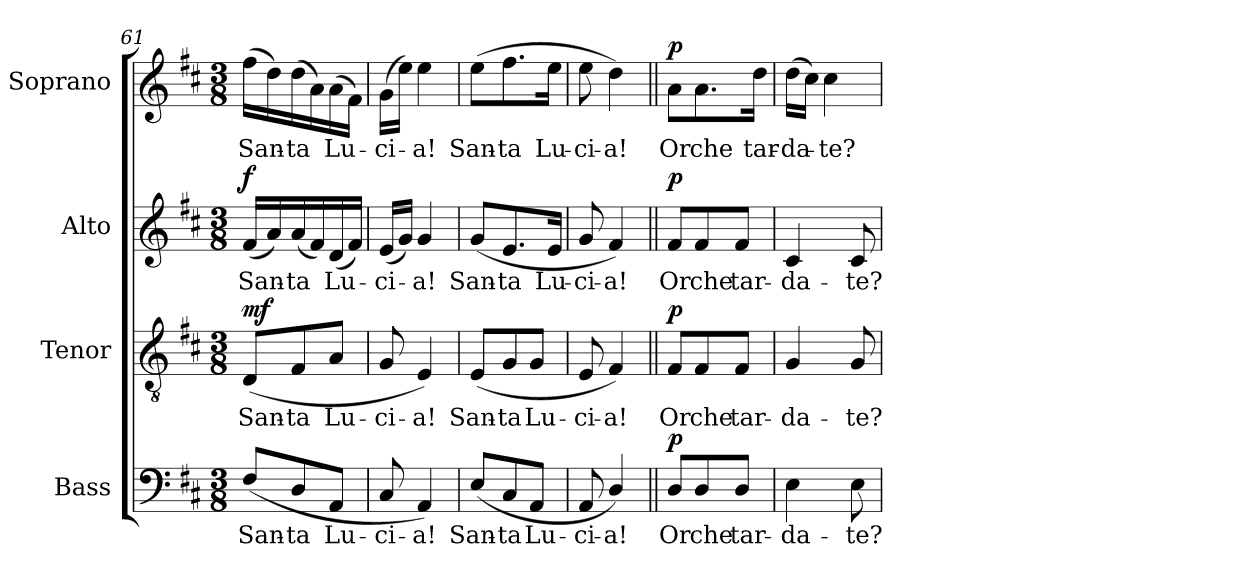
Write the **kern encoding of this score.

**kern	**text	**dynam	**kern	**text	**dynam	**kern	**text	**dynam	**kern	**text	**dynam
*part4	*part4	*part4	*part3	*part3	*part3	*part2	*part2	*part2	*part1	*part1	*part1
*staff4	*staff4	*staff4	*staff3	*staff3	*staff3	*staff2	*staff2	*staff2	*staff1	*staff1	*staff1
*I"Bass	*	*	*I"Tenor	*	*	*I"Alto	*	*	*I"Soprano	*	*
*I'B.	*	*	*I'T.	*	*	*I'A.	*	*	*I'S.	*	*
*clefF4	*	*	*clefGv2	*	*	*clefG2	*	*	*clefG2	*	*
*	*	*	*ITrd7c12	*	*	*	*	*	*	*	*
*k[f#c#]	*	*	*k[f#c#]	*	*	*k[f#c#]	*	*	*k[f#c#]	*	*
*D:	*	*	*D:	*	*	*D:	*	*	*D:	*	*
*M3/8	*	*	*M3/8	*	*	*M3/8	*	*	*M3/8	*	*
=61	=61	=61	=61	=61	=61	=61	=61	=61	=61	=61	=61
!	!LO:LY:b:color=#000000	!	!	!	!	!	!	!	!	!	!
!	!	!	!	!LO:LY:b:color=#000000	!	!	!	!	!	!	!
!	!	!	!	!	!	!	!LO:LY:b:color=#000000	!	!	!	!
!	!	!	!	!	!	!	!	!	!	!LO:LY:b:color=#000000	!
(8F#i/L	San-	.	(8DDi/L	San-	mf	(16f#i/LL	San-	f	(16ff#i\LL	San-	.
.	.	.	.	.	.	16ai/)	.	.	16ddi\)	.	.
!	!LO:LY:b:color=#000000	!	!	!	!	!	!	!	!	!	!
!	!	!	!	!LO:LY:b:color=#000000	!	!	!	!	!	!	!
!	!	!	!	!	!	!	!LO:LY:b:color=#000000	!	!	!	!
!	!	!	!	!	!	!	!	!	!	!LO:LY:b:color=#000000	!
8Di/	-ta	.	8FF#i/	-ta	.	(16ai/	-ta	.	(16ddi\	-ta	.
.	.	.	.	.	.	16f#i/)	.	.	16ai\)	.	.
!	!LO:LY:b:color=#000000	!	!	!	!	!	!	!	!	!	!
!	!	!	!	!LO:LY:b:color=#000000	!	!	!	!	!	!	!
!	!	!	!	!	!	!	!LO:LY:b:color=#000000	!	!	!	!
!	!	!	!	!	!	!	!	!	!	!LO:LY:b:color=#000000	!
8AAi/J	Lu-	.	8AAi/J	Lu-	.	(16di/	Lu-	.	(16ai\	Lu-	.
.	.	.	.	.	.	16f#i/JJ)	.	.	16f#i\JJ)	.	.
=62	=62	=62	=62	=62	=62	=62	=62	=62	=62	=62	=62
!	!LO:LY:b:color=#000000	!	!	!	!	!	!	!	!	!	!
!	!	!	!	!LO:LY:b:color=#000000	!	!	!	!	!	!	!
!	!	!	!	!	!	!	!LO:LY:b:color=#000000	!	!	!	!
!	!	!	!	!	!	!	!	!	!	!LO:LY:b:color=#000000	!
8C#i/	-ci-	.	8GGi/	-ci-	.	(16ei/LL	-ci-	.	(16gi\LL	-ci-	.
.	.	.	.	.	.	16gi/JJ)	.	.	16eei\JJ)	.	.
!	!LO:LY:b:color=#000000	!	!	!	!	!	!	!	!	!	!
!	!	!	!	!LO:LY:b:color=#000000	!	!	!	!	!	!	!
!	!	!	!	!	!	!	!LO:LY:b:color=#000000	!	!	!	!
!	!	!	!	!	!	!	!	!	!	!LO:LY:b:color=#000000	!
4AAi/)	-a!	.	4EEi/)	-a!	.	4gi/	-a!	.	4eei\	-a!	.
=63	=63	=63	=63	=63	=63	=63	=63	=63	=63	=63	=63
!	!LO:LY:b:color=#000000	!	!	!	!	!	!	!	!	!	!
!	!	!	!	!LO:LY:b:color=#000000	!	!	!	!	!	!	!
!	!	!	!	!	!	!	!LO:LY:b:color=#000000	!	!	!	!
!	!	!	!	!	!	!	!	!	!	!LO:LY:b:color=#000000	!
(8Ei/L	San-	.	(8EEi/L	San-	.	(8gi/L	San-	.	(8eei\L	San-	.
!	!LO:LY:b:color=#000000	!	!	!	!	!	!	!	!	!	!
!	!	!	!	!LO:LY:b:color=#000000	!	!	!	!	!	!	!
!	!	!	!	!	!	!	!LO:LY:b:color=#000000	!	!	!	!
!	!	!	!	!	!	!	!	!	!	!LO:LY:b:color=#000000	!
8C#i/	-ta	.	8GGi/	-ta	.	8.ei/	-ta	.	8.ff#i\	-ta	.
!	!LO:LY:b:color=#000000	!	!	!	!	!	!	!	!	!	!
!	!	!	!	!LO:LY:b:color=#000000	!	!	!	!	!	!	!
8AAi/J	Lu-	.	8GGi/J	Lu-	.	.	.	.	.	.	.
!	!	!	!	!	!	!	!LO:LY:b:color=#000000	!	!	!	!
!	!	!	!	!	!	!	!	!	!	!LO:LY:b:color=#000000	!
.	.	.	.	.	.	16ei/Jk	Lu-	.	16eei\Jk	Lu-	.
!!LO:PB:g=z
=64	=64	=64	=64	=64	=64	=64	=64	=64	=64	=64	=64
!	!LO:LY:b:color=#000000	!	!	!	!	!	!	!	!	!	!
!	!	!	!	!LO:LY:b:color=#000000	!	!	!	!	!	!	!
!	!	!	!	!	!	!	!LO:LY:b:color=#000000	!	!	!	!
!	!	!	!	!	!	!	!	!	!	!LO:LY:b:color=#000000	!
8AAi/	-ci-	.	8EEi/	-ci-	.	8gi/	-ci-	.	8eei\	-ci-	.
!	!LO:LY:b:color=#000000	!	!	!	!	!	!	!	!	!	!
!	!	!	!	!LO:LY:b:color=#000000	!	!	!	!	!	!	!
!	!	!	!	!	!	!	!LO:LY:b:color=#000000	!	!	!	!
!	!	!	!	!	!	!	!	!	!	!LO:LY:b:color=#000000	!
4Di/)	-a!	.	4FF#i/)	-a!	.	4f#i/)	-a!	.	4ddi\)	-a!	.
=65||	=65||	=65||	=65||	=65||	=65||	=65||	=65||	=65||	=65||	=65||	=65||
!	!LO:LY:b:color=#000000	!	!	!	!	!	!	!	!	!	!
!	!	!	!	!LO:LY:b:color=#000000	!	!	!	!	!	!	!
!	!	!	!	!	!	!	!LO:LY:b:color=#000000	!	!	!	!
!	!	!	!	!	!	!	!	!	!	!LO:LY:b:color=#000000	!
8Di/L	Or	p	8FF#i/L	Or	p	8f#i/L	Or	p	8ai\L	Or	p
!	!LO:LY:b:color=#000000	!	!	!	!	!	!	!	!	!	!
!	!	!	!	!LO:LY:b:color=#000000	!	!	!	!	!	!	!
!	!	!	!	!	!	!	!LO:LY:b:color=#000000	!	!	!	!
!	!	!	!	!	!	!	!	!	!	!LO:LY:b:color=#000000	!
8Di/	che	.	8FF#i/	che	.	8f#i/	che	.	8.ai\	che	.
!	!LO:LY:b:color=#000000	!	!	!	!	!	!	!	!	!	!
!	!	!	!	!LO:LY:b:color=#000000	!	!	!	!	!	!	!
!	!	!	!	!	!	!	!LO:LY:b:color=#000000	!	!	!	!
8Di/J	tar-	.	8FF#i/J	tar-	.	8f#i/J	tar-	.	.	.	.
!	!	!	!	!	!	!	!	!	!	!LO:LY:b:color=#000000	!
.	.	.	.	.	.	.	.	.	16ddi\Jk	tar-	.
=66	=66	=66	=66	=66	=66	=66	=66	=66	=66	=66	=66
!	!LO:LY:b:color=#000000	!	!	!	!	!	!	!	!	!	!
!	!	!	!	!LO:LY:b:color=#000000	!	!	!	!	!	!	!
!	!	!	!	!	!	!	!LO:LY:b:color=#000000	!	!	!	!
!	!	!	!	!	!	!	!	!	!	!LO:LY:b:color=#000000	!
4Ei\	-da-	.	4GGi/	-da-	.	4c#i/	-da-	.	(16ddi\LL	-da-	.
.	.	.	.	.	.	.	.	.	16cc#i\JJ)	.	.
!	!	!	!	!	!	!	!	!	!	!LO:LY:b:color=#000000	!
.	.	.	.	.	.	.	.	.	4cc#i\	-te?	.
!	!LO:LY:b:color=#000000	!	!	!	!	!	!	!	!	!	!
!	!	!	!	!LO:LY:b:color=#000000	!	!	!	!	!	!	!
!	!	!	!	!	!	!	!LO:LY:b:color=#000000	!	!	!	!
8Ei\	-te?	.	8GGi/	-te?	.	8c#i/	-te?	.	.	.	.
=	=	=	=	=	=	=	=	=	=	=	=
*-	*-	*-	*-	*-	*-	*-	*-	*-	*-	*-	*-
